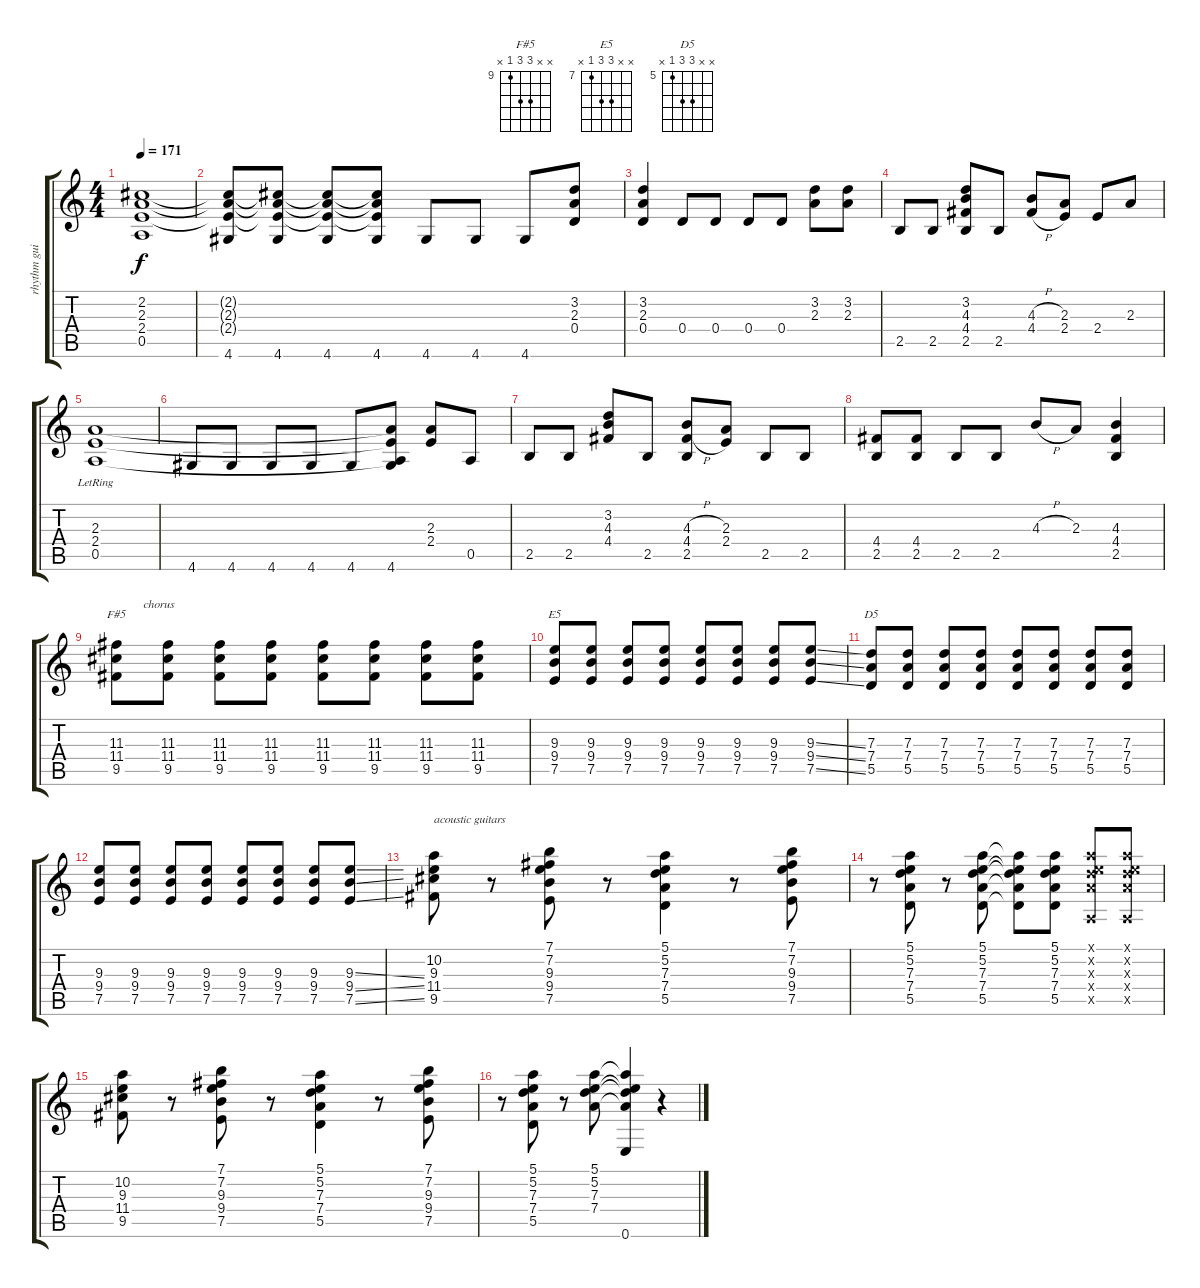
\track ("rhythm guitar" "rhythm gui") {instrument overdrivenguitar}
\staff {score tabs}
\tuning (E4 B3 G3 D3 A2 E2) {hide}
\chord ("F#5" x x 11 11 9 x) {firstfret 9}
\chord ("E5" x x 9 9 7 x) {firstfret 7}
\chord ("D5" x x 7 7 5 x) {firstfret 5}
\ts (4 4)
\tempo 171
\clef g2
\ks c
(2.2 2.3 2.4 0.5).1{dy f} |
(2.2{t} 2.3{t} 2.4{t} 4.6).8 (2.2{t} 2.3{t} 2.4{t} 4.6).8 (2.2{t} 2.3{t} 2.4{t} 4.6).8 (2.2{t} 2.3{t} 2.4{t} 4.6).8 4.6.8 4.6.8 4.6.8 (3.2 2.3 0.4).8 |
(3.2 2.3 0.4).4 0.4.8{instrument electricguitarmuted} 0.4.8 0.4.8 0.4.8 (3.2 2.3).8{instrument overdrivenguitar} (3.2 2.3).8 |
2.5.8{instrument electricguitarmuted} 2.5.8 (3.2 4.3 4.4 2.5).8{instrument overdrivenguitar} 2.5.8 (4.3{h} 4.4{h}).8 (2.3 2.4).8 2.4.8 2.3.8 |
(2.3{lr} 2.4{lr} 0.5{lr}).1 |
4.6.8 4.6.8 4.6.8 4.6.8 4.6.8 (2.3{t} 2.4{t} 0.5{t} 4.6).8 (2.3 2.4).8 0.5.8 |
2.5.8{instrument electricguitarmuted} 2.5.8 (3.2 4.3 4.4).8 2.5.8 (4.3{h} 4.4{h} 2.5).8{instrument overdrivenguitar} (2.3 2.4).8 2.5.8{instrument electricguitarmuted} 2.5.8 |
(4.4 2.5).8 (4.4 2.5).8 2.5.8 2.5.8 4.3{h}.8{instrument overdrivenguitar} 2.3.8 (4.3 4.4 2.5).4 |
(11.3 11.4 9.5).8{ch "F#5" txt "         chorus"} (11.3 11.4 9.5).8 (11.3 11.4 9.5).8 (11.3 11.4 9.5).8 (11.3 11.4 9.5).8 (11.3 11.4 9.5).8 (11.3 11.4 9.5).8 (11.3 11.4 9.5).8 |
(9.3 9.4 7.5).8{ch "E5"} (9.3 9.4 7.5).8 (9.3 9.4 7.5).8 (9.3 9.4 7.5).8 (9.3 9.4 7.5).8 (9.3 9.4 7.5).8 (9.3 9.4 7.5).8 (9.3{ss} 9.4{ss} 7.5{ss}).8 |
(7.3 7.4 5.5).8{ch "D5"} (7.3 7.4 5.5).8 (7.3 7.4 5.5).8 (7.3 7.4 5.5).8 (7.3 7.4 5.5).8 (7.3 7.4 5.5).8 (7.3 7.4 5.5).8 (7.3 7.4 5.5).8 |
(9.3 9.4 7.5).8 (9.3 9.4 7.5).8 (9.3 9.4 7.5).8 (9.3 9.4 7.5).8 (9.3 9.4 7.5).8 (9.3 9.4 7.5).8 (9.3 9.4 7.5).8 (9.3{ss} 9.4{ss} 7.5{ss}).8 |
(10.2 9.3 11.4 9.5).8{txt "acoustic guitars" instrument acousticguitarsteel} r.8 (7.1 7.2 9.3 9.4 7.5).8 r.8 (5.1 5.2 7.3 7.4 5.5).4 r.8 (7.1 7.2 9.3 9.4 7.5).8 |
r.8 (5.1 5.2 7.3 7.4 5.5).8 r.8 (5.1 5.2 7.3 7.4 5.5).8 (5.1{t} 5.2{t} 7.3{t} 7.4{t} 5.5{t}).8 (5.1 5.2 7.3 7.4 5.5).8 (5.1{x} 5.2{x} 7.3{x} 7.4{x} 0.5{x}).8 (5.1{x} 5.2{x} 7.3{x} 7.4{x} 0.5{x}).8 |
(10.2 9.3 11.4 9.5).8 r.8 (7.1 7.2 9.3 9.4 7.5).8 r.8 (5.1 5.2 7.3 7.4 5.5).4 r.8 (7.1 7.2 9.3 9.4 7.5).8 |
r.8 (5.1 5.2 7.3 7.4 5.5).8 r.8 (5.1 5.2 7.3 7.4).8 (5.1{t} 5.2{t} 7.3{t} 7.4{t} 0.6).4 r.4
